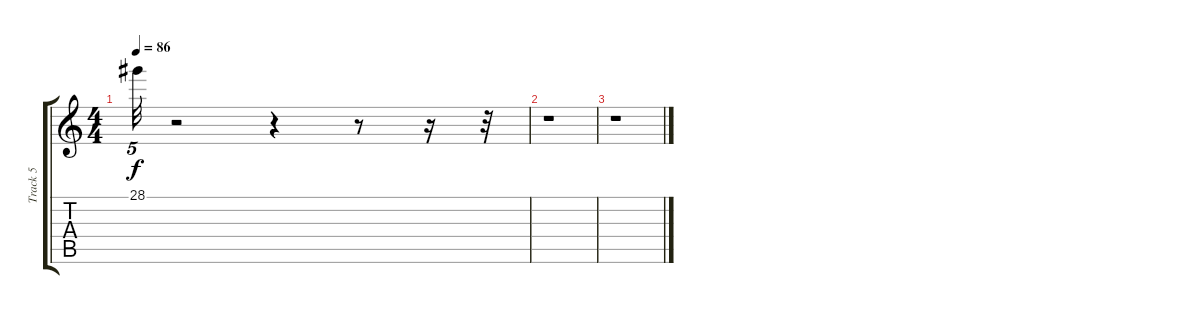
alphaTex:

\track ("Track 5" "Track 5") {instrument stringensemble1}
\staff {score tabs}
\tuning (E4 B3 G3 D3 A2 E2) {hide}
\ts (4 4)
\tempo 86
\clef g2
\ks c
28.1{t}.32{tu (5 4) dy f} r.2 r.4 r.8 r.16 r.32 |
r.1 |
r.1
